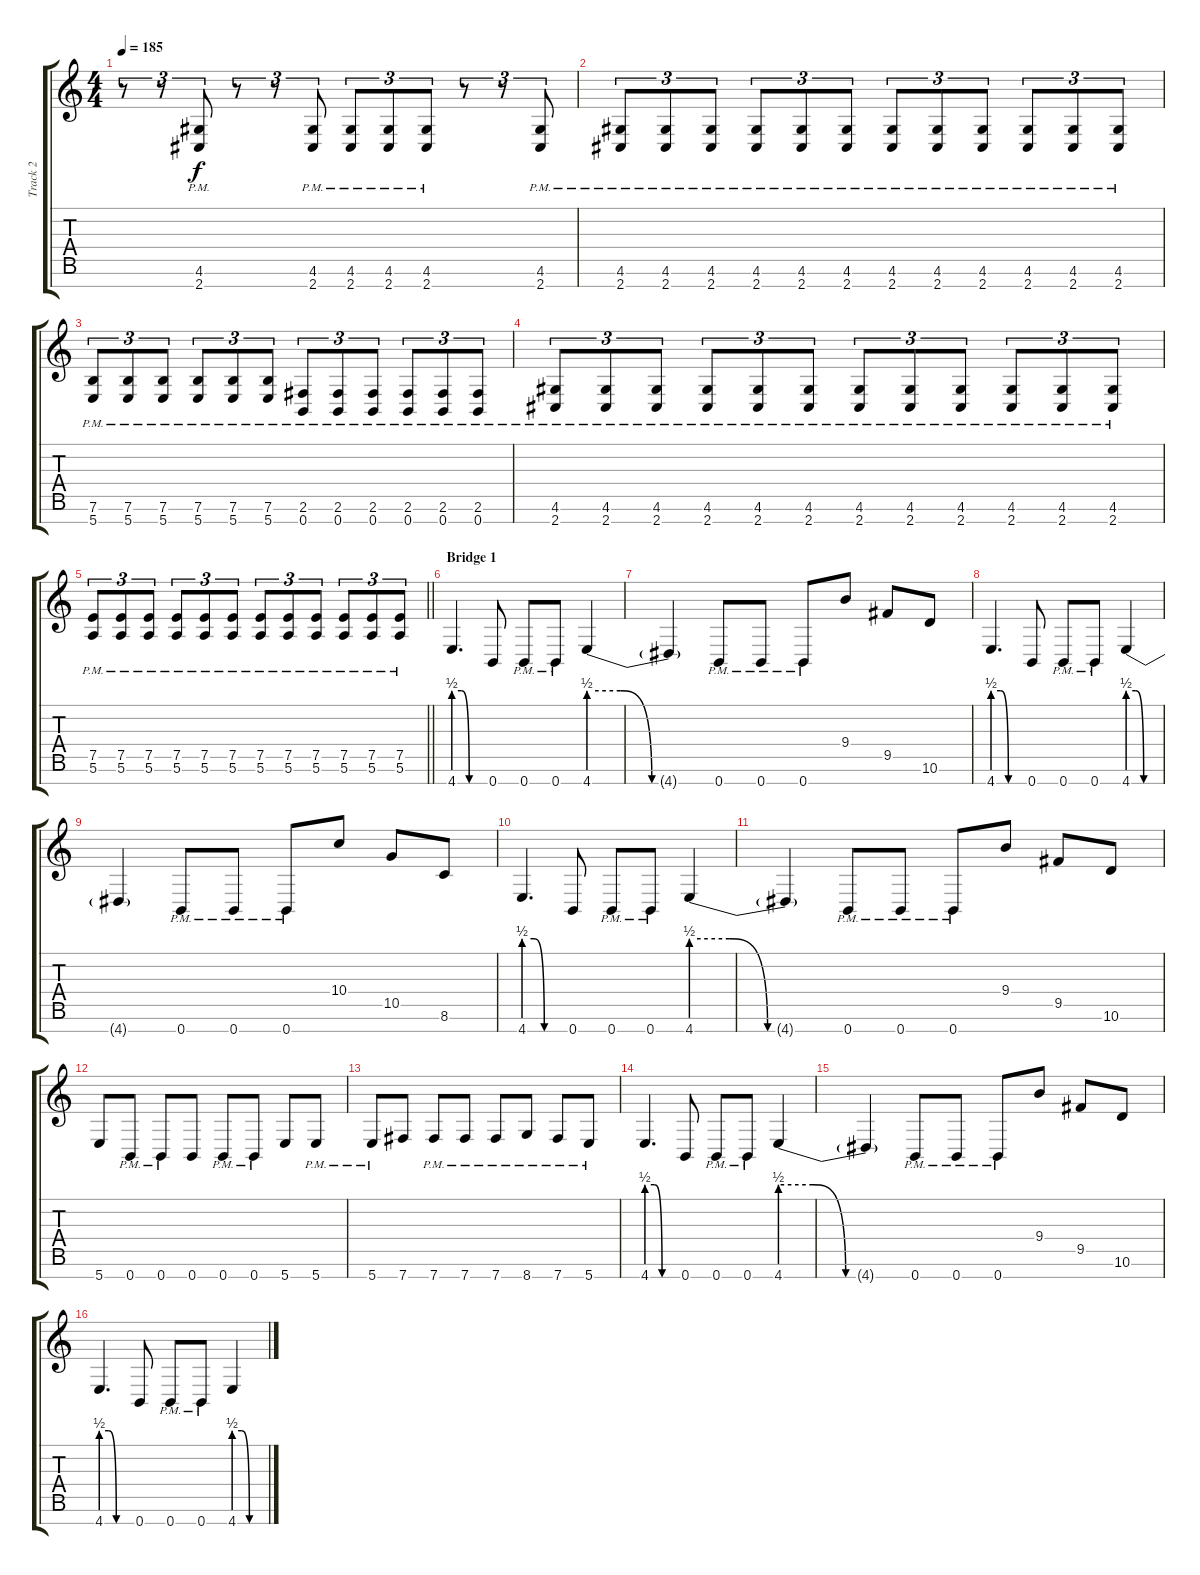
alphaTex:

\track ("Track 2" "Track 2") {instrument distortionguitar}
\staff {score tabs}
\tuning (E4 B3 G3 D3 A2 E2 B1) {hide}
\ts (4 4)
\tempo 185
\clef g2
\ks c
r.8{tu (3 2) dy f} r.8{tu (3 2)} (4.6{pm} 2.7{pm}).8{tu (3 2)} r.8{tu (3 2)} r.8{tu (3 2)} (4.6{pm} 2.7{pm}).8{tu (3 2)} (4.6{pm} 2.7{pm}).8{tu (3 2)} (4.6{pm} 2.7{pm}).8{tu (3 2)} (4.6{pm} 2.7{pm}).8{tu (3 2)} r.8{tu (3 2)} r.8{tu (3 2)} (4.6{pm} 2.7{pm}).8{tu (3 2)} |
(4.6{pm} 2.7{pm}).8{tu (3 2)} (4.6{pm} 2.7{pm}).8{tu (3 2)} (4.6{pm} 2.7{pm}).8{tu (3 2)} (4.6{pm} 2.7{pm}).8{tu (3 2)} (4.6{pm} 2.7{pm}).8{tu (3 2)} (4.6{pm} 2.7{pm}).8{tu (3 2)} (4.6{pm} 2.7{pm}).8{tu (3 2)} (4.6{pm} 2.7{pm}).8{tu (3 2)} (4.6{pm} 2.7{pm}).8{tu (3 2)} (4.6{pm} 2.7{pm}).8{tu (3 2)} (4.6{pm} 2.7{pm}).8{tu (3 2)} (4.6{pm} 2.7{pm}).8{tu (3 2)} |
(7.6{pm} 5.7{pm}).8{tu (3 2)} (7.6{pm} 5.7{pm}).8{tu (3 2)} (7.6{pm} 5.7{pm}).8{tu (3 2)} (7.6{pm} 5.7{pm}).8{tu (3 2)} (7.6{pm} 5.7{pm}).8{tu (3 2)} (7.6{pm} 5.7{pm}).8{tu (3 2)} (2.6{pm} 0.7{pm}).8{tu (3 2)} (2.6{pm} 0.7{pm}).8{tu (3 2)} (2.6{pm} 0.7{pm}).8{tu (3 2)} (2.6{pm} 0.7{pm}).8{tu (3 2)} (2.6{pm} 0.7{pm}).8{tu (3 2)} (2.6{pm} 0.7{pm}).8{tu (3 2)} |
(4.6{pm} 2.7{pm}).8{tu (3 2)} (4.6{pm} 2.7{pm}).8{tu (3 2)} (4.6{pm} 2.7{pm}).8{tu (3 2)} (4.6{pm} 2.7{pm}).8{tu (3 2)} (4.6{pm} 2.7{pm}).8{tu (3 2)} (4.6{pm} 2.7{pm}).8{tu (3 2)} (4.6{pm} 2.7{pm}).8{tu (3 2)} (4.6{pm} 2.7{pm}).8{tu (3 2)} (4.6{pm} 2.7{pm}).8{tu (3 2)} (4.6{pm} 2.7{pm}).8{tu (3 2)} (4.6{pm} 2.7{pm}).8{tu (3 2)} (4.6{pm} 2.7{pm}).8{tu (3 2)} |
\barLineRight lightlight
(7.5{pm} 5.6{pm}).8{tu (3 2)} (7.5{pm} 5.6{pm}).8{tu (3 2)} (7.5{pm} 5.6{pm}).8{tu (3 2)} (7.5{pm} 5.6{pm}).8{tu (3 2)} (7.5{pm} 5.6{pm}).8{tu (3 2)} (7.5{pm} 5.6{pm}).8{tu (3 2)} (7.5{pm} 5.6{pm}).8{tu (3 2)} (7.5{pm} 5.6{pm}).8{tu (3 2)} (7.5{pm} 5.6{pm}).8{tu (3 2)} (7.5{pm} 5.6{pm}).8{tu (3 2)} (7.5{pm} 5.6{pm}).8{tu (3 2)} (7.5{pm} 5.6{pm}).8{tu (3 2)} |
\section ("" "Bridge 1")
4.7{be (custom 0 2 15 2 30 0 60 0)}.4{d} 0.7.8 0.7{pm}.8 0.7{pm}.8 4.7{be (custom 0 2 15 2 30 0 60 0)}.4 |
4.7{t}.4 0.7{pm}.8 0.7{pm}.8 0.7{pm}.8 9.4.8 9.5.8 10.6.8 |
4.7{be (custom 0 2 15 2 30 0 60 0)}.4{d} 0.7.8 0.7{pm}.8 0.7{pm}.8 4.7{be (custom 0 2 15 2 30 0 60 0)}.4 |
4.7{t}.4 0.7{pm}.8 0.7{pm}.8 0.7{pm}.8 10.4.8 10.5.8 8.6.8 |
4.7{be (custom 0 2 15 2 30 0 60 0)}.4{d} 0.7.8 0.7{pm}.8 0.7{pm}.8 4.7{be (custom 0 2 15 2 30 0 60 0)}.4 |
4.7{t}.4 0.7{pm}.8 0.7{pm}.8 0.7{pm}.8 9.4.8 9.5.8 10.6.8 |
5.7.8 0.7{pm}.8 0.7{pm}.8 0.7.8 0.7{pm}.8 0.7{pm}.8 5.7.8 5.7{pm}.8 |
5.7{pm}.8 7.7.8 7.7{pm}.8 7.7{pm}.8 7.7{pm}.8 8.7{pm}.8 7.7{pm}.8 5.7{pm}.8 |
4.7{be (custom 0 2 15 2 30 0 60 0)}.4{d} 0.7.8 0.7{pm}.8 0.7{pm}.8 4.7{be (custom 0 2 15 2 30 0 60 0)}.4 |
4.7{t}.4 0.7{pm}.8 0.7{pm}.8 0.7{pm}.8 9.4.8 9.5.8 10.6.8 |
4.7{be (custom 0 2 15 2 30 0 60 0)}.4{d} 0.7.8 0.7{pm}.8 0.7{pm}.8 4.7{be (custom 0 2 15 2 30 0 60 0)}.4
